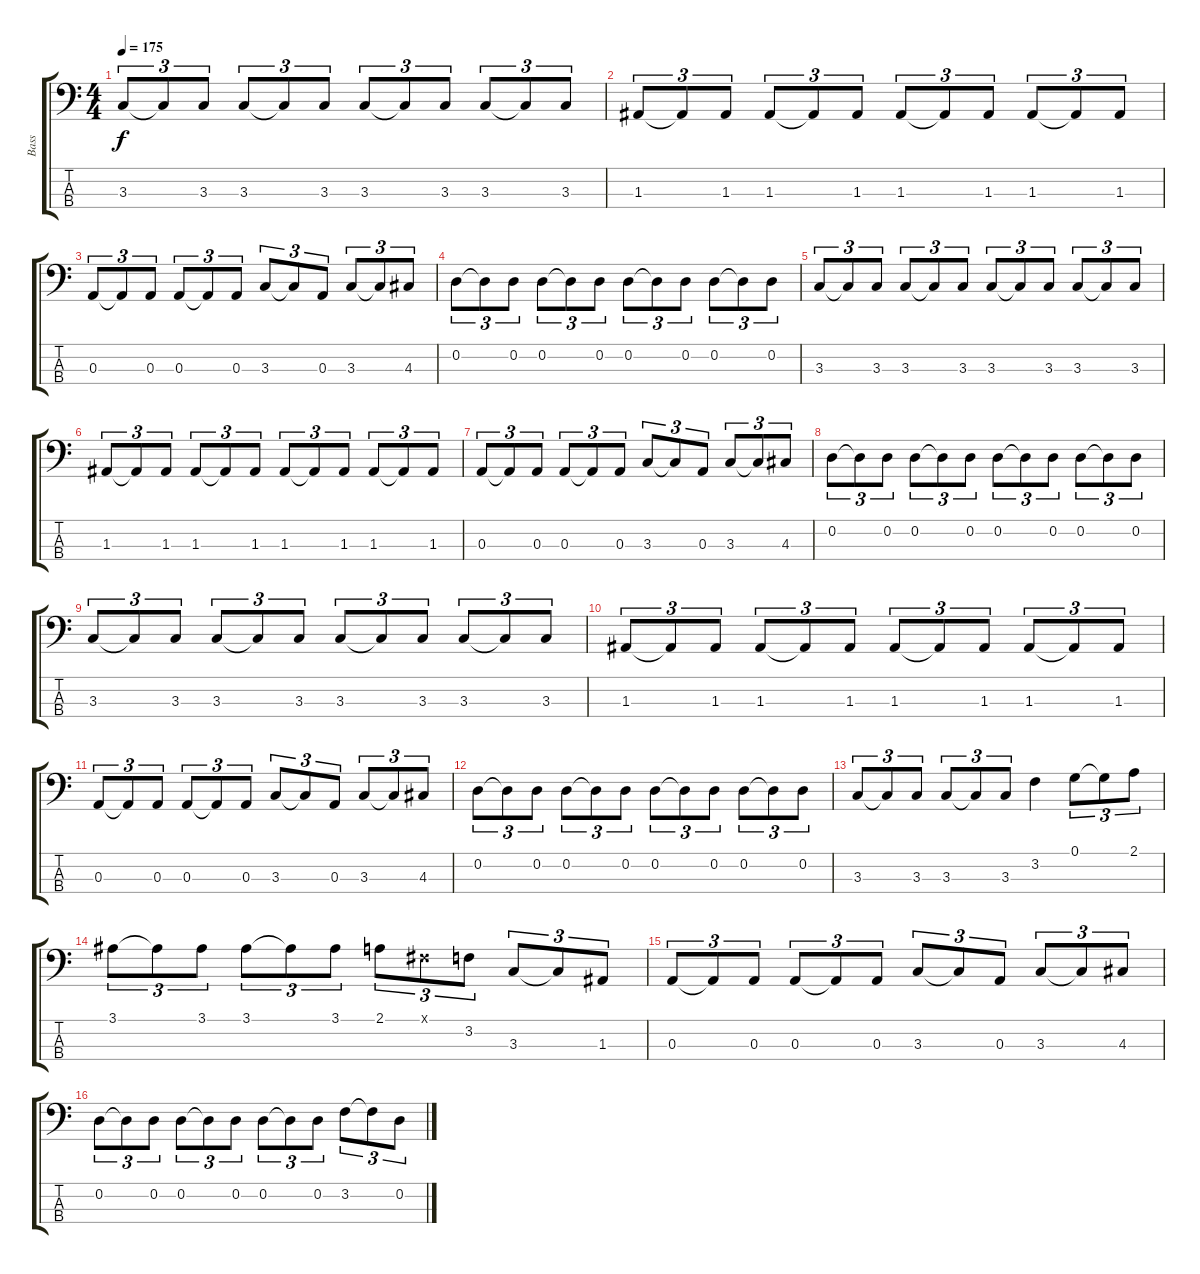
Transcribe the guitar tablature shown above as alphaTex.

\track ("Bass" "Bass") {instrument electricbassfinger}
\staff {score tabs}
\tuning (G2 D2 A1 E1) {hide}
\ts (4 4)
\tempo 175
\clef f4
\ks c
3.3.8{tu (3 2) dy f} 3.3{t}.8{tu (3 2)} 3.3.8{tu (3 2)} 3.3.8{tu (3 2)} 3.3{t}.8{tu (3 2)} 3.3.8{tu (3 2)} 3.3.8{tu (3 2)} 3.3{t}.8{tu (3 2)} 3.3.8{tu (3 2)} 3.3.8{tu (3 2)} 3.3{t}.8{tu (3 2)} 3.3.8{tu (3 2)} |
1.3.8{tu (3 2)} 1.3{t}.8{tu (3 2)} 1.3.8{tu (3 2)} 1.3.8{tu (3 2)} 1.3{t}.8{tu (3 2)} 1.3.8{tu (3 2)} 1.3.8{tu (3 2)} 1.3{t}.8{tu (3 2)} 1.3.8{tu (3 2)} 1.3.8{tu (3 2)} 1.3{t}.8{tu (3 2)} 1.3.8{tu (3 2)} |
0.3.8{tu (3 2)} 0.3{t}.8{tu (3 2)} 0.3.8{tu (3 2)} 0.3.8{tu (3 2)} 0.3{t}.8{tu (3 2)} 0.3.8{tu (3 2)} 3.3.8{tu (3 2)} 3.3{t}.8{tu (3 2)} 0.3.8{tu (3 2)} 3.3.8{tu (3 2)} 3.3{t}.8{tu (3 2)} 4.3.8{tu (3 2)} |
0.2.8{tu (3 2)} 0.2{t}.8{tu (3 2)} 0.2.8{tu (3 2)} 0.2.8{tu (3 2)} 0.2{t}.8{tu (3 2)} 0.2.8{tu (3 2)} 0.2.8{tu (3 2)} 0.2{t}.8{tu (3 2)} 0.2.8{tu (3 2)} 0.2.8{tu (3 2)} 0.2{t}.8{tu (3 2)} 0.2.8{tu (3 2)} |
3.3.8{tu (3 2)} 3.3{t}.8{tu (3 2)} 3.3.8{tu (3 2)} 3.3.8{tu (3 2)} 3.3{t}.8{tu (3 2)} 3.3.8{tu (3 2)} 3.3.8{tu (3 2)} 3.3{t}.8{tu (3 2)} 3.3.8{tu (3 2)} 3.3.8{tu (3 2)} 3.3{t}.8{tu (3 2)} 3.3.8{tu (3 2)} |
1.3.8{tu (3 2)} 1.3{t}.8{tu (3 2)} 1.3.8{tu (3 2)} 1.3.8{tu (3 2)} 1.3{t}.8{tu (3 2)} 1.3.8{tu (3 2)} 1.3.8{tu (3 2)} 1.3{t}.8{tu (3 2)} 1.3.8{tu (3 2)} 1.3.8{tu (3 2)} 1.3{t}.8{tu (3 2)} 1.3.8{tu (3 2)} |
0.3.8{tu (3 2)} 0.3{t}.8{tu (3 2)} 0.3.8{tu (3 2)} 0.3.8{tu (3 2)} 0.3{t}.8{tu (3 2)} 0.3.8{tu (3 2)} 3.3.8{tu (3 2)} 3.3{t}.8{tu (3 2)} 0.3.8{tu (3 2)} 3.3.8{tu (3 2)} 3.3{t}.8{tu (3 2)} 4.3.8{tu (3 2)} |
0.2.8{tu (3 2)} 0.2{t}.8{tu (3 2)} 0.2.8{tu (3 2)} 0.2.8{tu (3 2)} 0.2{t}.8{tu (3 2)} 0.2.8{tu (3 2)} 0.2.8{tu (3 2)} 0.2{t}.8{tu (3 2)} 0.2.8{tu (3 2)} 0.2.8{tu (3 2)} 0.2{t}.8{tu (3 2)} 0.2.8{tu (3 2)} |
3.3.8{tu (3 2)} 3.3{t}.8{tu (3 2)} 3.3.8{tu (3 2)} 3.3.8{tu (3 2)} 3.3{t}.8{tu (3 2)} 3.3.8{tu (3 2)} 3.3.8{tu (3 2)} 3.3{t}.8{tu (3 2)} 3.3.8{tu (3 2)} 3.3.8{tu (3 2)} 3.3{t}.8{tu (3 2)} 3.3.8{tu (3 2)} |
1.3.8{tu (3 2)} 1.3{t}.8{tu (3 2)} 1.3.8{tu (3 2)} 1.3.8{tu (3 2)} 1.3{t}.8{tu (3 2)} 1.3.8{tu (3 2)} 1.3.8{tu (3 2)} 1.3{t}.8{tu (3 2)} 1.3.8{tu (3 2)} 1.3.8{tu (3 2)} 1.3{t}.8{tu (3 2)} 1.3.8{tu (3 2)} |
0.3.8{tu (3 2)} 0.3{t}.8{tu (3 2)} 0.3.8{tu (3 2)} 0.3.8{tu (3 2)} 0.3{t}.8{tu (3 2)} 0.3.8{tu (3 2)} 3.3.8{tu (3 2)} 3.3{t}.8{tu (3 2)} 0.3.8{tu (3 2)} 3.3.8{tu (3 2)} 3.3{t}.8{tu (3 2)} 4.3.8{tu (3 2)} |
0.2.8{tu (3 2)} 0.2{t}.8{tu (3 2)} 0.2.8{tu (3 2)} 0.2.8{tu (3 2)} 0.2{t}.8{tu (3 2)} 0.2.8{tu (3 2)} 0.2.8{tu (3 2)} 0.2{t}.8{tu (3 2)} 0.2.8{tu (3 2)} 0.2.8{tu (3 2)} 0.2{t}.8{tu (3 2)} 0.2.8{tu (3 2)} |
3.3.8{tu (3 2)} 3.3{t}.8{tu (3 2)} 3.3.8{tu (3 2)} 3.3.8{tu (3 2)} 3.3{t}.8{tu (3 2)} 3.3.8{tu (3 2)} 3.2.4 0.1.8{tu (3 2)} 0.1{t}.8{tu (3 2)} 2.1.8{tu (3 2)} |
3.1.8{tu (3 2)} 3.1{t}.8{tu (3 2)} 3.1.8{tu (3 2)} 3.1.8{tu (3 2)} 3.1{t}.8{tu (3 2)} 3.1.8{tu (3 2)} 2.1.8{tu (3 2)} -1.1{x}.8{tu (3 2)} 3.2.8{tu (3 2)} 3.3.8{tu (3 2)} 3.3{t}.8{tu (3 2)} 1.3.8{tu (3 2)} |
0.3.8{tu (3 2)} 0.3{t}.8{tu (3 2)} 0.3.8{tu (3 2)} 0.3.8{tu (3 2)} 0.3{t}.8{tu (3 2)} 0.3.8{tu (3 2)} 3.3.8{tu (3 2)} 3.3{t}.8{tu (3 2)} 0.3.8{tu (3 2)} 3.3.8{tu (3 2)} 3.3{t}.8{tu (3 2)} 4.3.8{tu (3 2)} |
0.2.8{tu (3 2)} 0.2{t}.8{tu (3 2)} 0.2.8{tu (3 2)} 0.2.8{tu (3 2)} 0.2{t}.8{tu (3 2)} 0.2.8{tu (3 2)} 0.2.8{tu (3 2)} 0.2{t}.8{tu (3 2)} 0.2.8{tu (3 2)} 3.2.8{tu (3 2)} 3.2{t}.8{tu (3 2)} 0.2.8{tu (3 2)}
